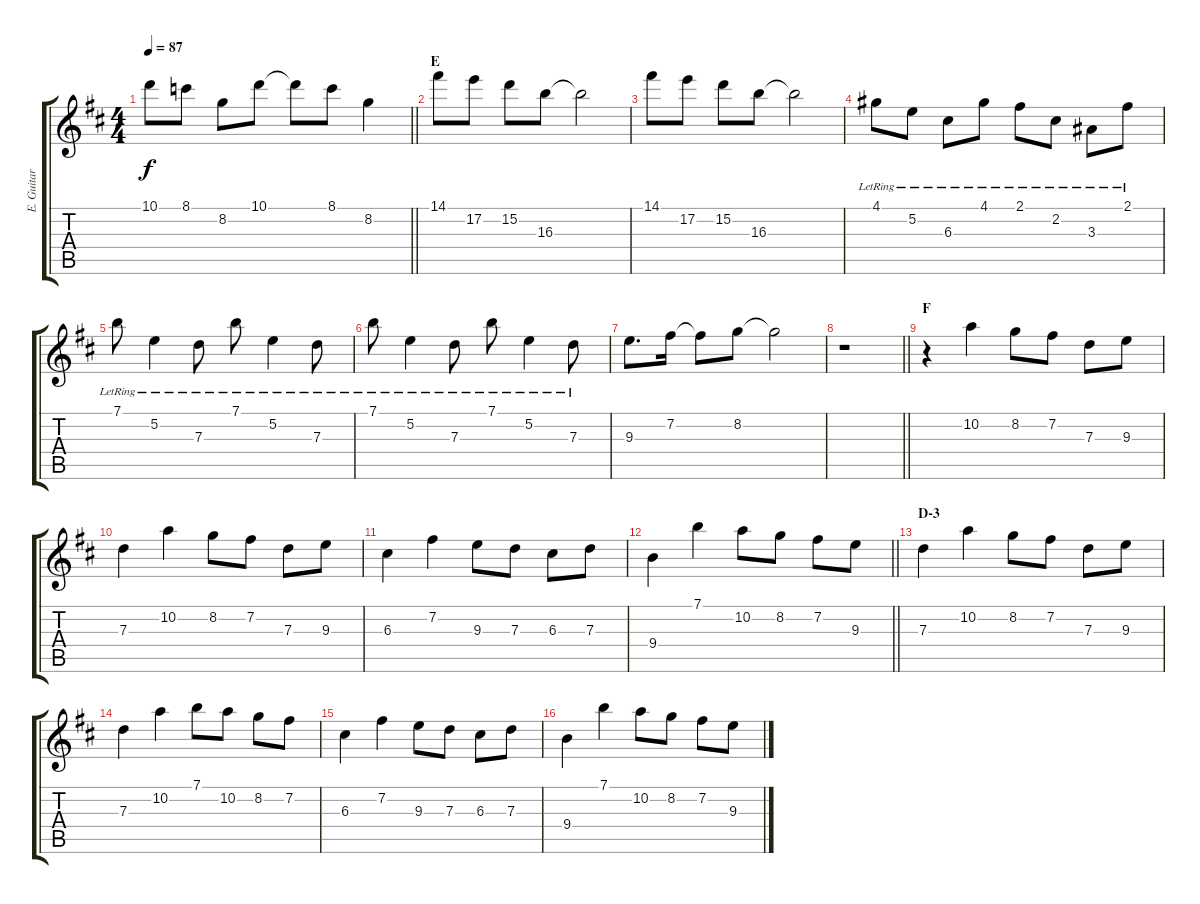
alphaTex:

\track ("E. Guitar I" "E. Guitar ") {instrument electricguitarclean}
\staff {score tabs}
\tuning (E4 B3 G3 D3 A2 E2) {hide}
\ts (4 4)
\tempo 87
\clef g2
\barLineRight lightlight
\ks d
10.1.8{dy f} 8.1.8 8.2.8 10.1.8 10.1{t}.8 8.1.8 8.2.4 |
\section ("" "E")
14.1.8 17.2.8 15.2.8 16.3.8 16.3{t}.2 |
14.1.8 17.2.8 15.2.8 16.3.8 16.3{t}.2 |
4.1{lr}.8 5.2{lr}.8 6.3{lr}.8 4.1{lr}.8 2.1{lr}.8 2.2{lr}.8 3.3{lr}.8 2.1{lr}.8 |
7.1{lr}.8 5.2{lr}.4 7.3{lr}.8 7.1{lr}.8 5.2{lr}.4 7.3{lr}.8 |
7.1{lr}.8 5.2{lr}.4 7.3{lr}.8 7.1{lr}.8 5.2{lr}.4 7.3{lr}.8 |
9.3.8{d} 7.2.16 7.2{t}.8 8.2.8 8.2{t}.2 |
\barLineRight lightlight
r.1 |
\section ("" "F")
r.4 10.2.4 8.2.8 7.2.8 7.3.8 9.3.8 |
7.3.4 10.2.4 8.2.8 7.2.8 7.3.8 9.3.8 |
6.3.4 7.2.4 9.3.8 7.3.8 6.3.8 7.3.8 |
\barLineRight lightlight
9.4.4 7.1.4 10.2.8 8.2.8 7.2.8 9.3.8 |
\section ("" "D-3")
7.3.4 10.2.4 8.2.8 7.2.8 7.3.8 9.3.8 |
7.3.4 10.2.4 7.1.8 10.2.8 8.2.8 7.2.8 |
6.3.4 7.2.4 9.3.8 7.3.8 6.3.8 7.3.8 |
9.4.4 7.1.4 10.2.8 8.2.8 7.2.8 9.3.8
